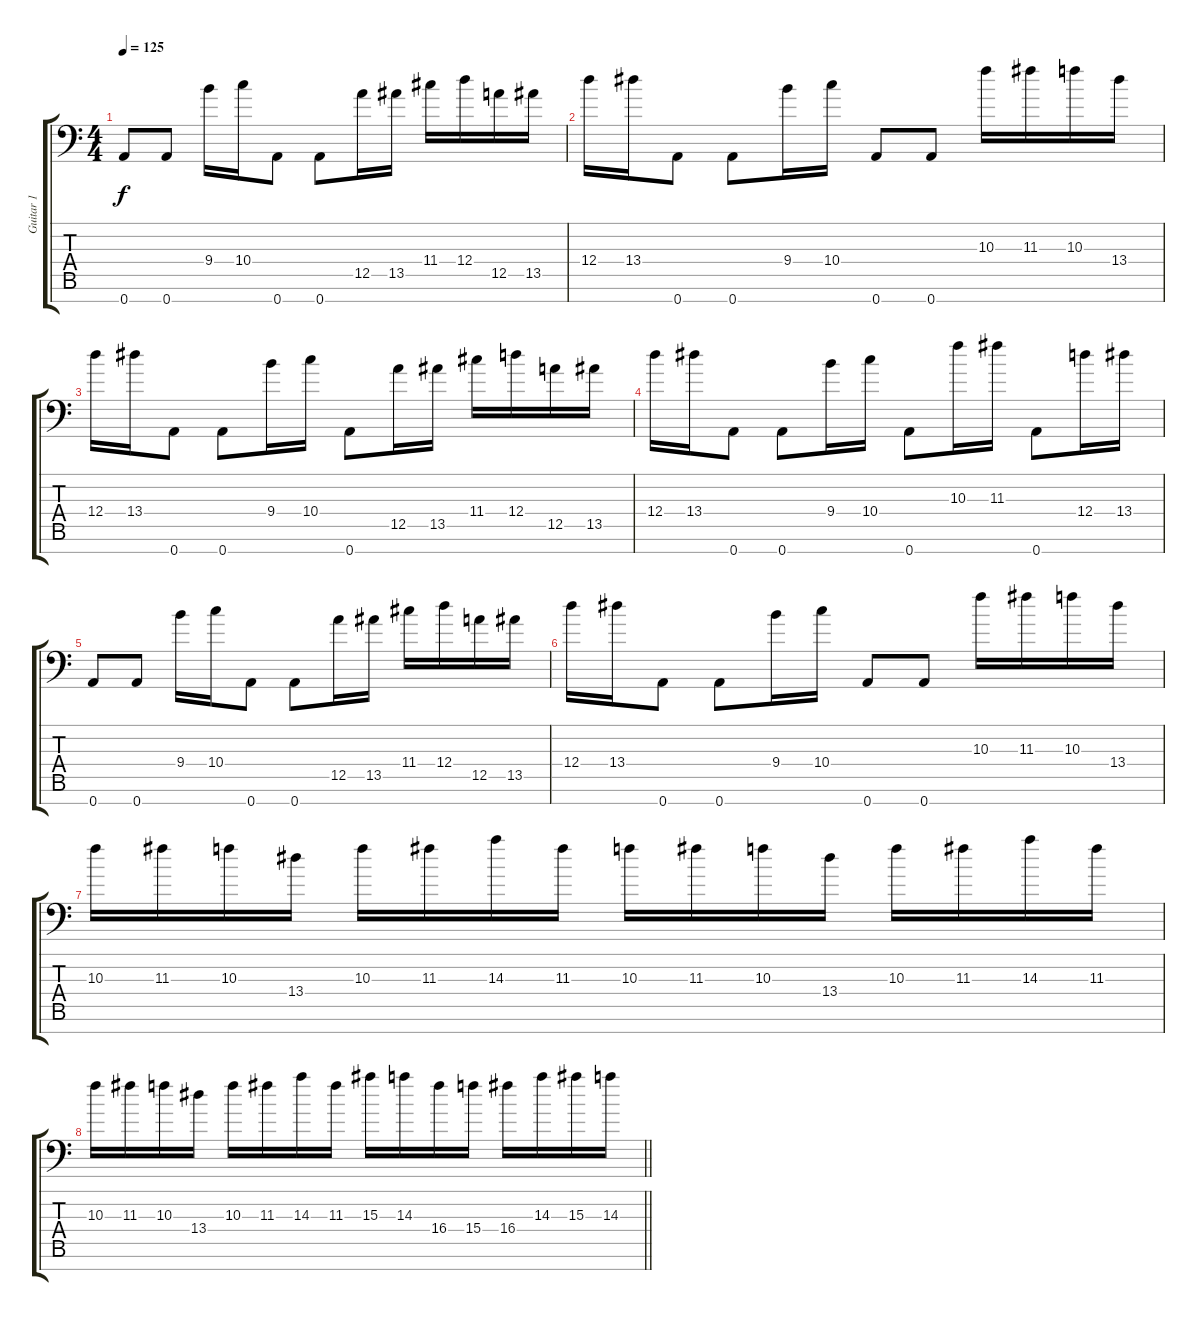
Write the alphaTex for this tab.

\track ("Guitar 1" "Guitar 1") {instrument distortionguitar}
\staff {score tabs}
\tuning (E4 B3 G3 D3 A2 E2 A1) {hide}
\ts (4 4)
\tempo 125
\clef f4
\ks c
0.7.8{dy f} 0.7.8 9.4.16 10.4.16 0.7.8 0.7.8 12.5.16 13.5.16 11.4.16 12.4.16 12.5.16 13.5.16 |
12.4.16 13.4.16 0.7.8 0.7.8 9.4.16 10.4.16 0.7.8 0.7.8 10.3.16 11.3.16 10.3.16 13.4.16 |
12.4.16 13.4.16 0.7.8 0.7.8 9.4.16 10.4.16 0.7.8 12.5.16 13.5.16 11.4.16 12.4.16 12.5.16 13.5.16 |
12.4.16 13.4.16 0.7.8 0.7.8 9.4.16 10.4.16 0.7.8 10.3.16 11.3.16 0.7.8 12.4.16 13.4.16 |
0.7.8 0.7.8 9.4.16 10.4.16 0.7.8 0.7.8 12.5.16 13.5.16 11.4.16 12.4.16 12.5.16 13.5.16 |
12.4.16 13.4.16 0.7.8 0.7.8 9.4.16 10.4.16 0.7.8 0.7.8 10.3.16 11.3.16 10.3.16 13.4.16 |
10.3.16{balance 8} 11.3.16 10.3.16 13.4.16 10.3.16 11.3.16 14.3.16 11.3.16 10.3.16 11.3.16 10.3.16 13.4.16 10.3.16 11.3.16 14.3.16 11.3.16 |
\barLineRight lightlight
10.3.16 11.3.16 10.3.16 13.4.16 10.3.16 11.3.16 14.3.16 11.3.16 15.3.16 14.3.16 16.4.16 15.4.16 16.4.16 14.3.16 15.3.16 14.3.16
